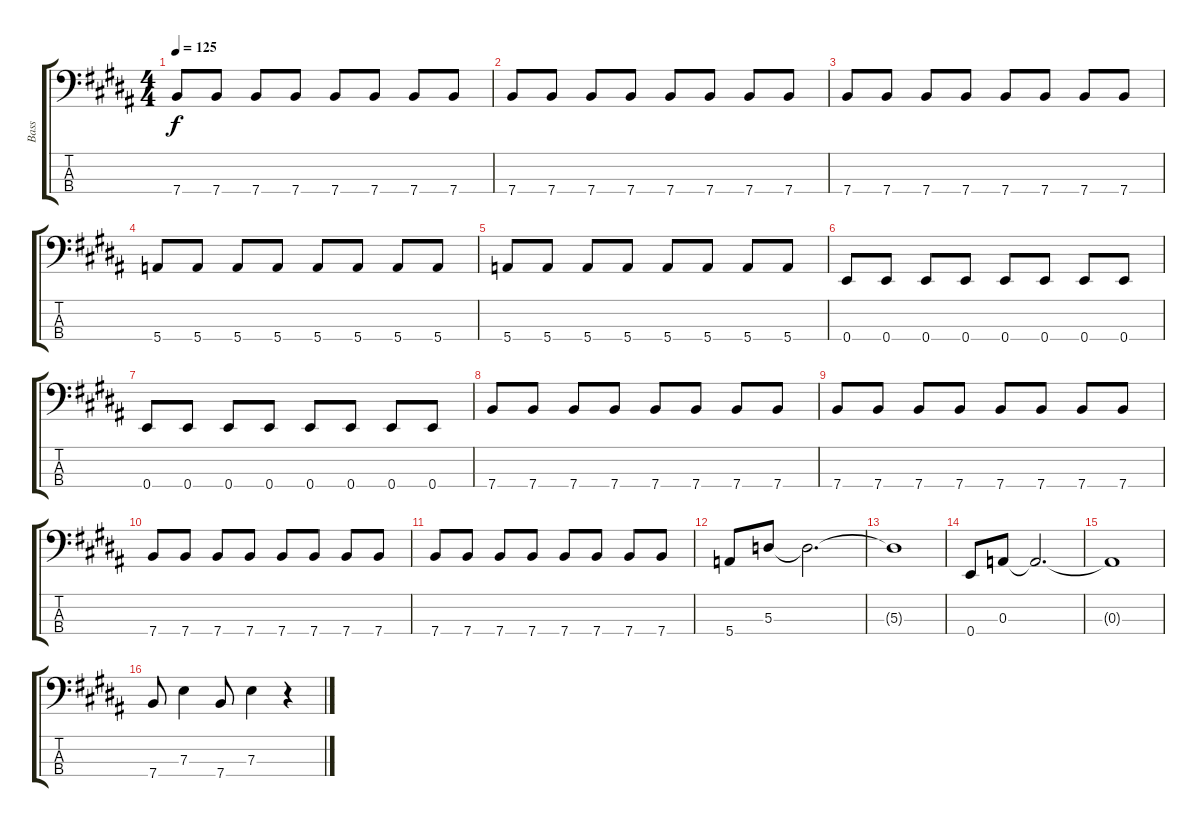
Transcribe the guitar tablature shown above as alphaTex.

\track ("Bass" "Bass") {instrument electricbassfinger}
\staff {score tabs}
\tuning (G2 D2 A1 E1) {hide}
\ts (4 4)
\tempo 125
\clef f4
\ks b
7.4.8{dy f} 7.4.8 7.4.8 7.4.8 7.4.8 7.4.8 7.4.8 7.4.8 |
7.4.8 7.4.8 7.4.8 7.4.8 7.4.8 7.4.8 7.4.8 7.4.8 |
7.4.8 7.4.8 7.4.8 7.4.8 7.4.8 7.4.8 7.4.8 7.4.8 |
5.4.8 5.4.8 5.4.8 5.4.8 5.4.8 5.4.8 5.4.8 5.4.8 |
5.4.8 5.4.8 5.4.8 5.4.8 5.4.8 5.4.8 5.4.8 5.4.8 |
0.4.8 0.4.8 0.4.8 0.4.8 0.4.8 0.4.8 0.4.8 0.4.8 |
0.4.8 0.4.8 0.4.8 0.4.8 0.4.8 0.4.8 0.4.8 0.4.8 |
7.4.8 7.4.8 7.4.8 7.4.8 7.4.8 7.4.8 7.4.8 7.4.8 |
7.4.8 7.4.8 7.4.8 7.4.8 7.4.8 7.4.8 7.4.8 7.4.8 |
7.4.8 7.4.8 7.4.8 7.4.8 7.4.8 7.4.8 7.4.8 7.4.8 |
7.4.8 7.4.8 7.4.8 7.4.8 7.4.8 7.4.8 7.4.8 7.4.8 |
5.4.8 5.3.8 5.3{t}.2{d} |
5.3{t}.1 |
0.4.8 0.3.8 0.3{t}.2{d} |
0.3{t}.1 |
7.4.8 7.3.4 7.4.8 7.3.4 r.4
